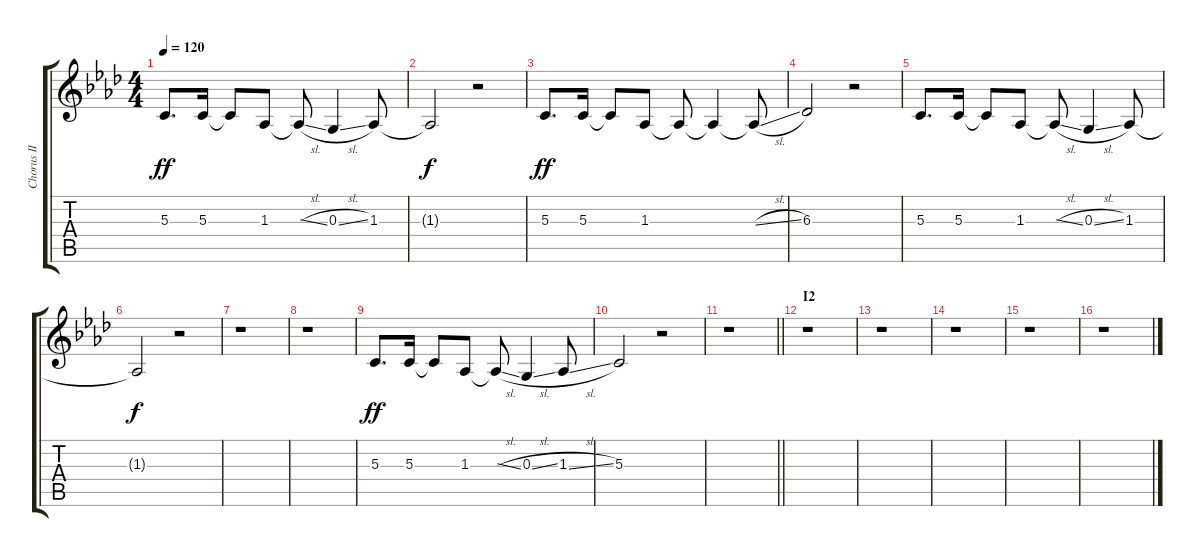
\track ("Chorus II" "Chorus II") {instrument voiceoohs}
\staff {score tabs}
\tuning (E4 B3 G3 D3 A2 E2) {hide}
\ts (4 4)
\tempo 120
\clef g2
\ks ab
5.3.8{d dy ff} 5.3.16 5.3{t}.8 1.3.8 1.3{sl t}.8 0.3{sl}.4 1.3.8 |
1.3{t}.2{dy f} r.2 |
5.3.8{d dy ff} 5.3.16 5.3{t}.8 1.3.8 1.3{t}.8 1.3{t}.4 1.3{sl t}.8 |
6.3.2 r.2 |
5.3.8{d} 5.3.16 5.3{t}.8 1.3.8 1.3{sl t}.8 0.3{sl}.4 1.3.8 |
1.3{t}.2{dy f} r.2 |
r.1 |
r.1 |
5.3.8{d dy ff} 5.3.16 5.3{t}.8 1.3.8 1.3{sl t}.8 0.3{sl}.4 1.3{sl}.8 |
5.3.2 r.2 |
\barLineRight lightlight
r.1 |
\section ("" "I2")
r.1 |
r.1 |
r.1 |
r.1 |
r.1
